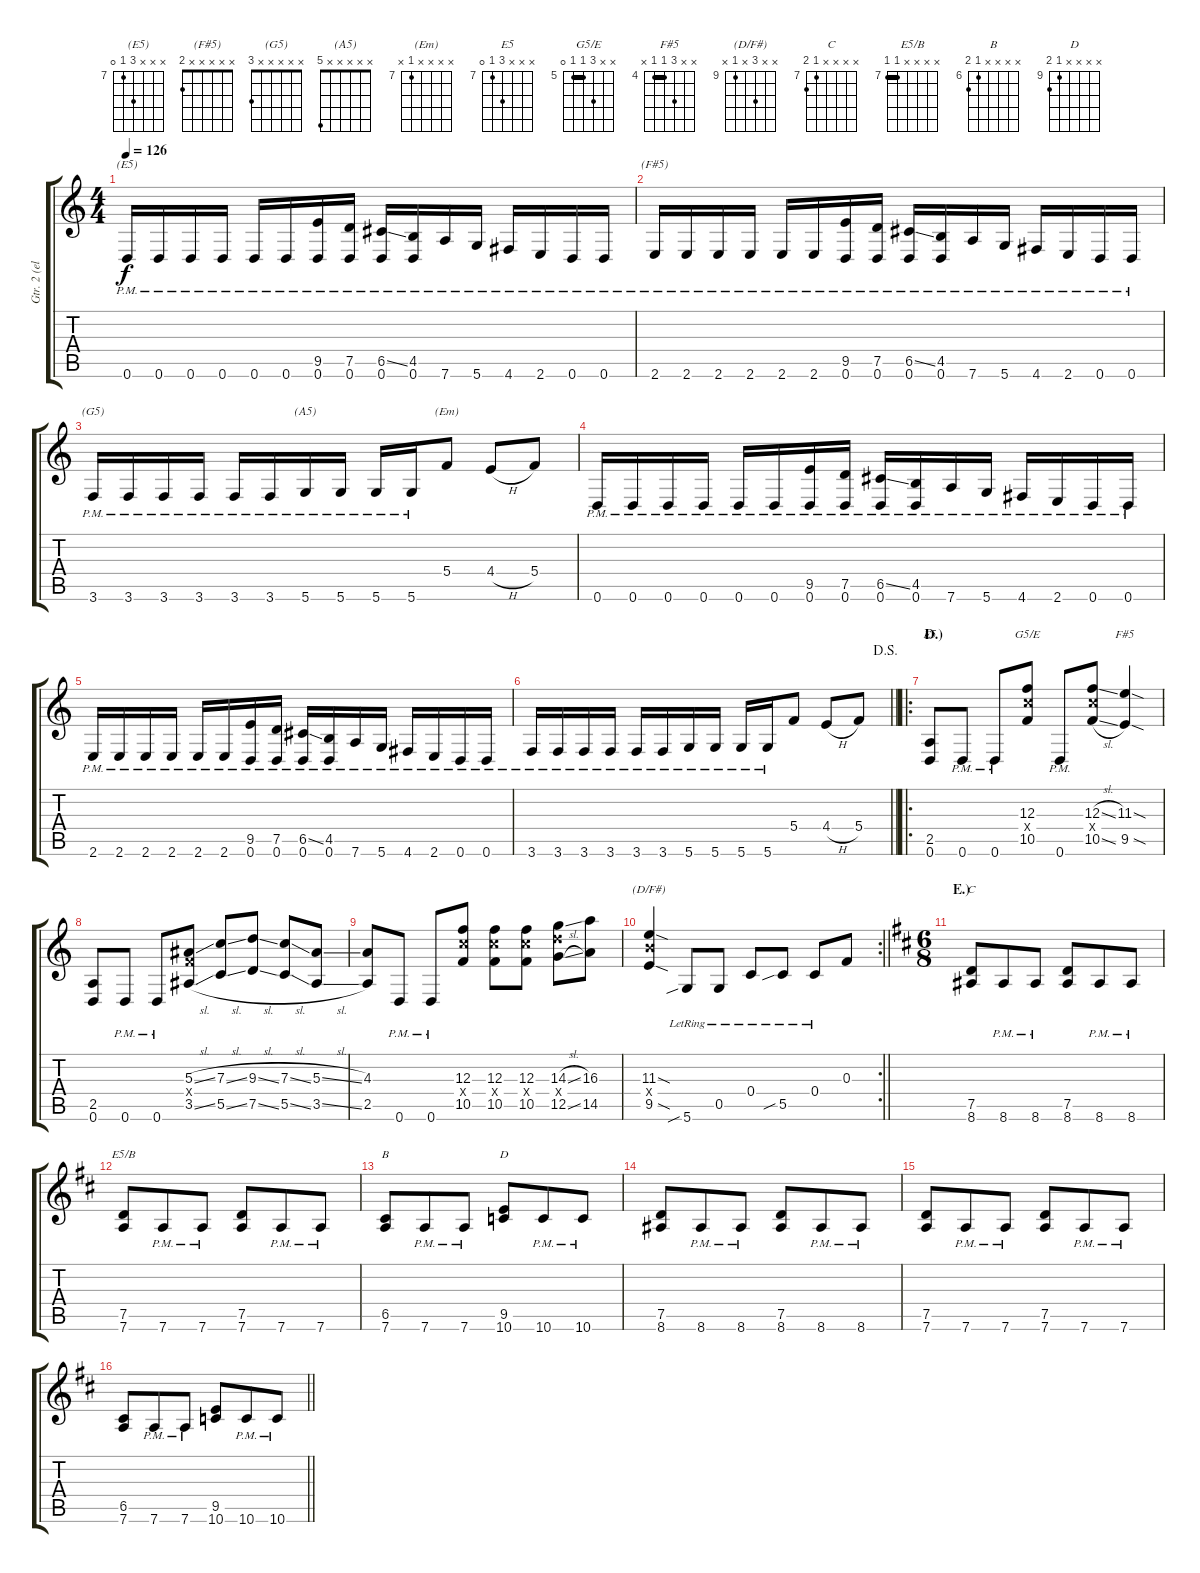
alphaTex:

\track ("Gtr. 2 (elec. w/dist.)" "Gtr. 2 (el") {instrument overdrivenguitar}
\staff {score tabs}
\tuning (D4 A3 F3 C3 G2 D2) {hide}
\chord ("(E5)" x x x 9 7 0) {firstfret 7}
\chord ("(F#5)" x x x x x 2)
\chord ("(G5)" x x x x x 3)
\chord ("(A5)" x x x x x 5)
\chord ("(Em)" x x x x 7 x) {firstfret 7}
\chord ("E5" x x x 9 7 0) {firstfret 7}
\chord ("G5/E" x x 7 5 5 0) {firstfret 5 barre 5}
\chord ("F#5" x x 6 4 4 x) {firstfret 4 barre 4}
\chord ("(D/F#)" x x 11 x 9 x) {firstfret 9}
\chord ("C" x x x x 7 8) {firstfret 7}
\chord ("E5/B" x x x x 7 7) {firstfret 7 barre 7}
\chord ("B" x x x x 6 7) {firstfret 6}
\chord ("D" x x x x 9 10) {firstfret 9}
\ts (4 4)
\tempo 126
\clef g2
\ks c
0.6{pm}.16{ch "(E5)" dy f} 0.6{pm}.16 0.6{pm}.16 0.6{pm}.16 0.6{pm}.16 0.6{pm}.16 (9.5{pm} 0.6{pm}).16 (7.5{pm} 0.6{pm}).16 (6.5{ss pm} 0.6{pm}).16 (4.5{pm} 0.6{pm}).16 7.6{pm}.16 5.6{pm}.16 4.6{pm}.16 2.6{pm}.16 0.6{pm}.16 0.6{pm}.16 |
2.6{pm}.16{ch "(F#5)"} 2.6{pm}.16 2.6{pm}.16 2.6{pm}.16 2.6{pm}.16 2.6{pm}.16 (9.5{pm} 0.6{pm}).16 (7.5{pm} 0.6{pm}).16 (6.5{ss pm} 0.6{pm}).16 (4.5{pm} 0.6{pm}).16 7.6{pm}.16 5.6{pm}.16 4.6{pm}.16 2.6{pm}.16 0.6{pm}.16 0.6{pm}.16 |
3.6{pm}.16{ch "(G5)"} 3.6{pm}.16 3.6{pm}.16 3.6{pm}.16 3.6{pm}.16 3.6{pm}.16 5.6{pm}.16{ch "(A5)"} 5.6{pm}.16 5.6{pm}.16 5.6{pm}.16 5.4.8{ch "(Em)"} 4.4{h}.8 5.4.8 |
0.6{pm}.16 0.6{pm}.16 0.6{pm}.16 0.6{pm}.16 0.6{pm}.16 0.6{pm}.16 (9.5{pm} 0.6{pm}).16 (7.5{pm} 0.6{pm}).16 (6.5{ss pm} 0.6{pm}).16 (4.5{pm} 0.6{pm}).16 7.6{pm}.16 5.6{pm}.16 4.6{pm}.16 2.6{pm}.16 0.6{pm}.16 0.6{pm}.16 |
2.6{pm}.16 2.6{pm}.16 2.6{pm}.16 2.6{pm}.16 2.6{pm}.16 2.6{pm}.16 (9.5{pm} 0.6{pm}).16 (7.5{pm} 0.6{pm}).16 (6.5{ss pm} 0.6{pm}).16 (4.5{pm} 0.6{pm}).16 7.6{pm}.16 5.6{pm}.16 4.6{pm}.16 2.6{pm}.16 0.6{pm}.16 0.6{pm}.16 |
\jump dalsegno
\barLineRight lightlight
3.6{pm}.16 3.6{pm}.16 3.6{pm}.16 3.6{pm}.16 3.6{pm}.16 3.6{pm}.16 5.6{pm}.16 5.6{pm}.16 5.6{pm}.16 5.6{pm}.16 5.4.8 4.4{h}.8 5.4.8 |
\ro
\section ("" "D.) ")
(2.5 0.6).8{ch "E5"} 0.6{pm}.8 0.6{pm}.8 (12.3 12.4{x} 10.5).8{ch "G5/E"} 0.6{pm}.8 (12.3{sl} 12.4{x} 10.5{sl}).8 (11.3{sod} 9.5{sod}).4{ch "F#5"} |
(2.5 0.6).8 0.6{pm}.8 0.6{pm}.8 (5.3{sl} 5.4{x} 3.5{sl}).8 (7.3{sl} 5.5{sl}).8 (9.3{sl} 7.5{sl}).8 (7.3{sl} 5.5{sl}).8 (5.3{sl} 3.5{sl}).8 |
(4.3 2.5).8 0.6{pm}.8 0.6{pm}.8 (12.3 12.4{x} 10.5).8 (12.3 12.4{x} 10.5).8 (12.3 12.4{x} 10.5).8 (14.3{sl} 14.4{x} 12.5{sl}).8 (16.3 14.5).8 |
\rc 2
\barLineRight lightlight
(11.3{sod} 11.4{x} 9.5{sod}).4{ch "(D/F#)"} 5.6{sib lr}.8 0.5{lr}.8 0.4{lr}.8 5.5{sib lr}.8 0.4{lr}.8 0.3.8 |
\ts (6 8)
\section ("" "E.) ")
\ks d
(7.5 8.6).8{ch "C"} 8.6{pm}.8 8.6{pm}.8 (7.5 8.6).8 8.6{pm}.8 8.6{pm}.8 |
(7.5 7.6).8{ch "E5/B"} 7.6{pm}.8 7.6{pm}.8 (7.5 7.6).8 7.6{pm}.8 7.6{pm}.8 |
(6.5 7.6).8{ch "B"} 7.6{pm}.8 7.6{pm}.8 (9.5 10.6).8{ch "D"} 10.6{pm}.8 10.6{pm}.8 |
(7.5 8.6).8 8.6{pm}.8 8.6{pm}.8 (7.5 8.6).8 8.6{pm}.8 8.6{pm}.8 |
(7.5 7.6).8 7.6{pm}.8 7.6{pm}.8 (7.5 7.6).8 7.6{pm}.8 7.6{pm}.8 |
\barLineRight lightlight
(6.5 7.6).8 7.6{pm}.8 7.6{pm}.8 (9.5 10.6).8 10.6{pm}.8 10.6{pm}.8
